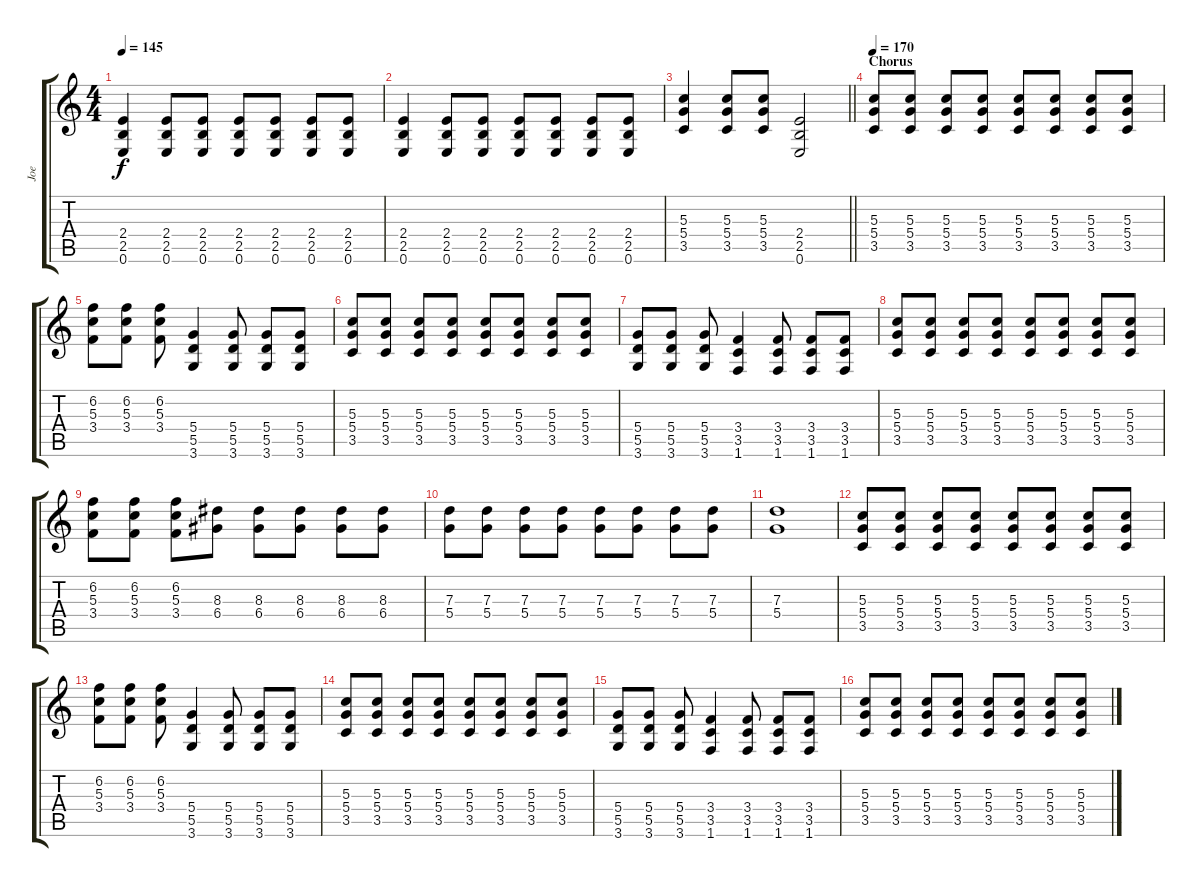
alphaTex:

\track ("Joe" "Joe") {instrument distortionguitar}
\staff {score tabs}
\tuning (E4 B3 G3 D3 A2 E2) {hide}
\ts (4 4)
\tempo 145
\clef g2
\ks c
(2.4 2.5 0.6).4{dy f} (2.4 2.5 0.6).8 (2.4 2.5 0.6).8 (2.4 2.5 0.6).8 (2.4 2.5 0.6).8 (2.4 2.5 0.6).8 (2.4 2.5 0.6).8 |
(2.4 2.5 0.6).4 (2.4 2.5 0.6).8 (2.4 2.5 0.6).8 (2.4 2.5 0.6).8 (2.4 2.5 0.6).8 (2.4 2.5 0.6).8 (2.4 2.5 0.6).8 |
\barLineRight lightlight
(5.3 5.4 3.5).4 (5.3 5.4 3.5).8 (5.3 5.4 3.5).8 (2.4 2.5 0.6).2 |
\section ("" "Chorus")
\tempo 170
(5.3 5.4 3.5).8 (5.3 5.4 3.5).8 (5.3 5.4 3.5).8 (5.3 5.4 3.5).8 (5.3 5.4 3.5).8 (5.3 5.4 3.5).8 (5.3 5.4 3.5).8 (5.3 5.4 3.5).8 |
(6.2 5.3 3.4).8 (6.2 5.3 3.4).8 (6.2 5.3 3.4).8 (5.4 5.5 3.6).4 (5.4 5.5 3.6).8 (5.4 5.5 3.6).8 (5.4 5.5 3.6).8 |
(5.3 5.4 3.5).8 (5.3 5.4 3.5).8 (5.3 5.4 3.5).8 (5.3 5.4 3.5).8 (5.3 5.4 3.5).8 (5.3 5.4 3.5).8 (5.3 5.4 3.5).8 (5.3 5.4 3.5).8 |
(5.4 5.5 3.6).8 (5.4 5.5 3.6).8 (5.4 5.5 3.6).8 (3.4 3.5 1.6).4 (3.4 3.5 1.6).8 (3.4 3.5 1.6).8 (3.4 3.5 1.6).8 |
(5.3 5.4 3.5).8 (5.3 5.4 3.5).8 (5.3 5.4 3.5).8 (5.3 5.4 3.5).8 (5.3 5.4 3.5).8 (5.3 5.4 3.5).8 (5.3 5.4 3.5).8 (5.3 5.4 3.5).8 |
(6.2 5.3 3.4).8 (6.2 5.3 3.4).8 (6.2 5.3 3.4).8 (8.3 6.4).8 (8.3 6.4).8 (8.3 6.4).8 (8.3 6.4).8 (8.3 6.4).8 |
(7.3 5.4).8 (7.3 5.4).8 (7.3 5.4).8 (7.3 5.4).8 (7.3 5.4).8 (7.3 5.4).8 (7.3 5.4).8 (7.3 5.4).8 |
(7.3 5.4).1 |
(5.3 5.4 3.5).8 (5.3 5.4 3.5).8 (5.3 5.4 3.5).8 (5.3 5.4 3.5).8 (5.3 5.4 3.5).8 (5.3 5.4 3.5).8 (5.3 5.4 3.5).8 (5.3 5.4 3.5).8 |
(6.2 5.3 3.4).8 (6.2 5.3 3.4).8 (6.2 5.3 3.4).8 (5.4 5.5 3.6).4 (5.4 5.5 3.6).8 (5.4 5.5 3.6).8 (5.4 5.5 3.6).8 |
(5.3 5.4 3.5).8 (5.3 5.4 3.5).8 (5.3 5.4 3.5).8 (5.3 5.4 3.5).8 (5.3 5.4 3.5).8 (5.3 5.4 3.5).8 (5.3 5.4 3.5).8 (5.3 5.4 3.5).8 |
(5.4 5.5 3.6).8 (5.4 5.5 3.6).8 (5.4 5.5 3.6).8 (3.4 3.5 1.6).4 (3.4 3.5 1.6).8 (3.4 3.5 1.6).8 (3.4 3.5 1.6).8 |
(5.3 5.4 3.5).8 (5.3 5.4 3.5).8 (5.3 5.4 3.5).8 (5.3 5.4 3.5).8 (5.3 5.4 3.5).8 (5.3 5.4 3.5).8 (5.3 5.4 3.5).8 (5.3 5.4 3.5).8
